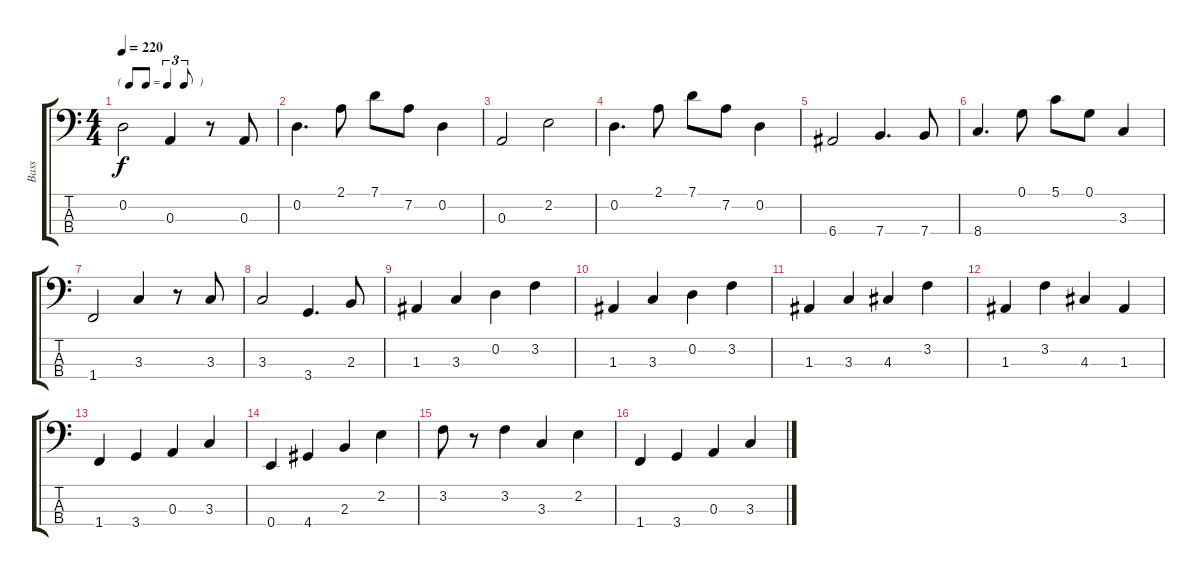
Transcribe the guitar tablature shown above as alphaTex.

\track ("Bass" "Bass") {instrument acousticbass}
\staff {score tabs}
\tuning (G2 D2 A1 E1) {hide}
\ts (4 4)
\tf triplet8th
\tempo 220
\clef f4
\ks c
0.2.2{dy f} 0.3.4 r.8 0.3.8 |
0.2.4{d} 2.1.8 7.1.8 7.2.8 0.2.4 |
0.3.2 2.2.2 |
0.2.4{d} 2.1.8 7.1.8 7.2.8 0.2.4 |
6.4.2 7.4.4{d} 7.4.8 |
8.4.4{d} 0.1.8 5.1.8 0.1.8 3.3.4 |
1.4.2 3.3.4 r.8 3.3.8 |
3.3.2 3.4.4{d} 2.3.8 |
1.3.4 3.3.4 0.2.4 3.2.4 |
1.3.4 3.3.4 0.2.4 3.2.4 |
1.3.4 3.3.4 4.3.4 3.2.4 |
1.3.4 3.2.4 4.3.4 1.3.4 |
1.4.4 3.4.4 0.3.4 3.3.4 |
0.4.4 4.4.4 2.3.4 2.2.4 |
3.2.8 r.8 3.2.4 3.3.4 2.2.4 |
1.4.4 3.4.4 0.3.4 3.3.4
